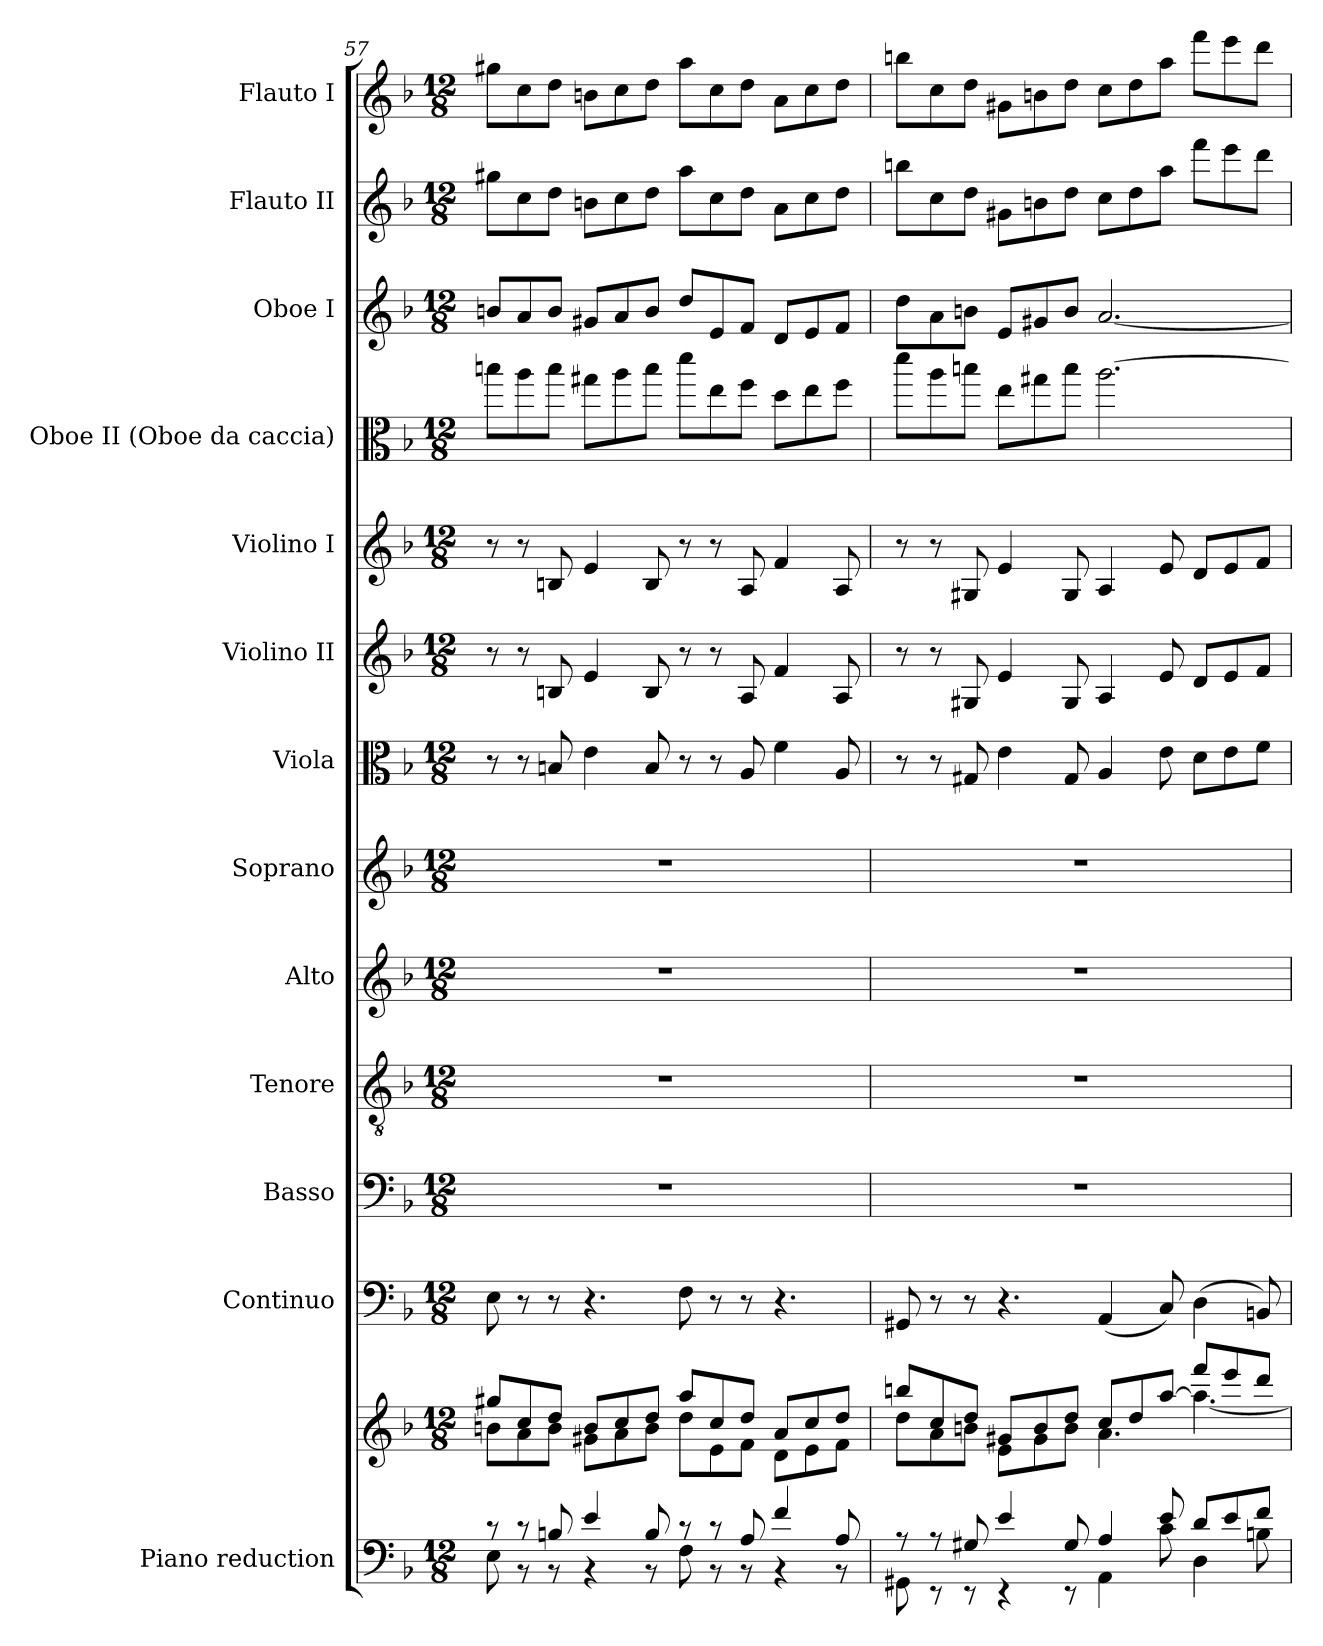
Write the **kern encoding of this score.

**kern	**kern	**kern	**kern	**kern	**kern	**kern	**kern	**kern	**kern	**kern	**kern	**kern	**kern
*part13	*part13	*part12	*part11	*part10	*part9	*part8	*part7	*part6	*part5	*part4	*part3	*part2	*part1
*staff14	*staff13	*staff12	*staff11	*staff10	*staff9	*staff8	*staff7	*staff6	*staff5	*staff4	*staff3	*staff2	*staff1
*I"Piano reduction	*	*I"Continuo	*I"Basso	*I"Tenore	*I"Alto	*I"Soprano	*I"Viola	*I"Violino II	*I"Violino I	*I"Oboe II (Oboe da caccia)	*I"Oboe I	*I"Flauto II	*I"Flauto I
*I'Pno	*	*	*	*	*	*	*I'Vla	*I'Vln	*I'Vln	*	*I'Ob	*I'Fl	*I'Fl
*clefF4	*clefG2	*clefF4	*clefF4	*clefGv2	*clefG2	*clefG2	*clefC3	*clefG2	*clefG2	*clefC3	*clefG2	*clefG2	*clefG2
*	*	*	*	*	*	*	*	*	*	*ITrd12c21	*	*	*
*k[b-]	*k[b-]	*k[b-]	*k[b-]	*k[b-]	*k[b-]	*k[b-]	*k[b-]	*k[b-]	*k[b-]	*k[b-]	*k[b-]	*k[b-]	*k[b-]
*M12/8	*M12/8	*M12/8	*M12/8	*M12/8	*M12/8	*M12/8	*M12/8	*M12/8	*M12/8	*M12/8	*M12/8	*M12/8	*M12/8
=57	=57	=57	=57	=57	=57	=57	=57	=57	=57	=57	=57	=57	=57
*^	*^	*	*	*	*	*	*	*	*	*	*	*	*
8r	8E\	8gg#X/L	8bn\L	8E\	1.r	1.r	1.r	1.r	8r	8r	8r	8bn\L	8bn/L	8gg#X\L	8gg#X\L
8r	8r	8cc/	8a\	8r	.	.	.	.	8r	8r	8r	8a\	8a/	8cc\	8cc\
8Bn/	8r	8dd/J	8b\J	8r	.	.	.	.	8Bn/	8Bn/	8Bn/	8b\J	8b/J	8dd\J	8dd\J
4e/	4r	8b/L	8g#X\L	4.r	.	.	.	.	4e\	4e/	4e/	8g#X\L	8g#X/L	8bn\L	8bn\L
.	.	8cc/	8a\	.	.	.	.	.	.	.	.	8a\	8a/	8cc\	8cc\
8B/	8r	8dd/J	8b\J	.	.	.	.	.	8B/	8B/	8B/	8b\J	8b/J	8dd\J	8dd\J
8r	8F\	8aa/L	8dd\L	8F\	.	.	.	.	8r	8r	8r	8dd\L	8dd/L	8aa\L	8aa\L
8r	8r	8cc/	8e\	8r	.	.	.	.	8r	8r	8r	8e\	8e/	8cc\	8cc\
8A/	8r	8dd/J	8f\J	8r	.	.	.	.	8A/	8A/	8A/	8f\J	8f/J	8dd\J	8dd\J
4f/	4r	8a/L	8d\L	4.r	.	.	.	.	4f\	4f/	4f/	8d\L	8d/L	8a\L	8a\L
.	.	8cc/	8e\	.	.	.	.	.	.	.	.	8e\	8e/	8cc\	8cc\
8A/	8r	8dd/J	8f\J	.	.	.	.	.	8A/	8A/	8A/	8f\J	8f/J	8dd\J	8dd\J
=58	=58	=58	=58	=58	=58	=58	=58	=58	=58	=58	=58	=58	=58	=58	=58
8r	8GG#X\	8bbn/L	8dd\L	8GG#X/	1.r	1.r	1.r	1.r	8r	8r	8r	8dd\L	8dd\L	8bbn\L	8bbn\L
8r	8r	8cc/	8a\	8r	.	.	.	.	8r	8r	8r	8a\	8a\	8cc\	8cc\
8G#X/	8r	8dd/J	8bn\J	8r	.	.	.	.	8G#X/	8G#X/	8G#X/	8bn\J	8bn\J	8dd\J	8dd\J
4e/	4r	8g#X/L	8e\L	4.r	.	.	.	.	4e\	4e/	4e/	8e\L	8e/L	8g#X\L	8g#X\L
.	.	8b/	8g#\	.	.	.	.	.	.	.	.	8g#X\	8g#X/	8bn\	8bn\
8G#/	8r	8dd/J	8b\J	.	.	.	.	.	8G#/	8G#/	8G#/	8b\J	8b/J	8dd\J	8dd\J
4A/	4AA\	8cc/L	4.a\	(4AA/	.	.	.	.	4A/	4A/	4A/	[2.a\	[2.a/	8cc\L	8cc\L
.	.	8dd/	.	.	.	.	.	.	.	.	.	.	.	8dd\	8dd\
8e/	8c\	[<8aa/J	.	8C/)	.	.	.	.	8e\	8e/	8e/	.	.	8aa\J	8aa\J
8d/L	4D\	8fff/L	4.aa\_	(4D\	.	.	.	.	8d\L	8d/L	8d/L	.	.	8fff\L	8fff\L
8e/	.	8eee/	.	.	.	.	.	.	8e\	8e/	8e/	.	.	8eee\	8eee\
8f/J	8Bn\	8ddd/J	.	8BBn/)	.	.	.	.	8f\J	8f/J	8f/J	.	.	8ddd\J	8ddd\J
*v	*v	*	*	*	*	*	*	*	*	*	*	*	*	*	*
*	*v	*v	*	*	*	*	*	*	*	*	*	*	*	*
=	=	=	=	=	=	=	=	=	=	=	=	=	=
*-	*-	*-	*-	*-	*-	*-	*-	*-	*-	*-	*-	*-	*-
